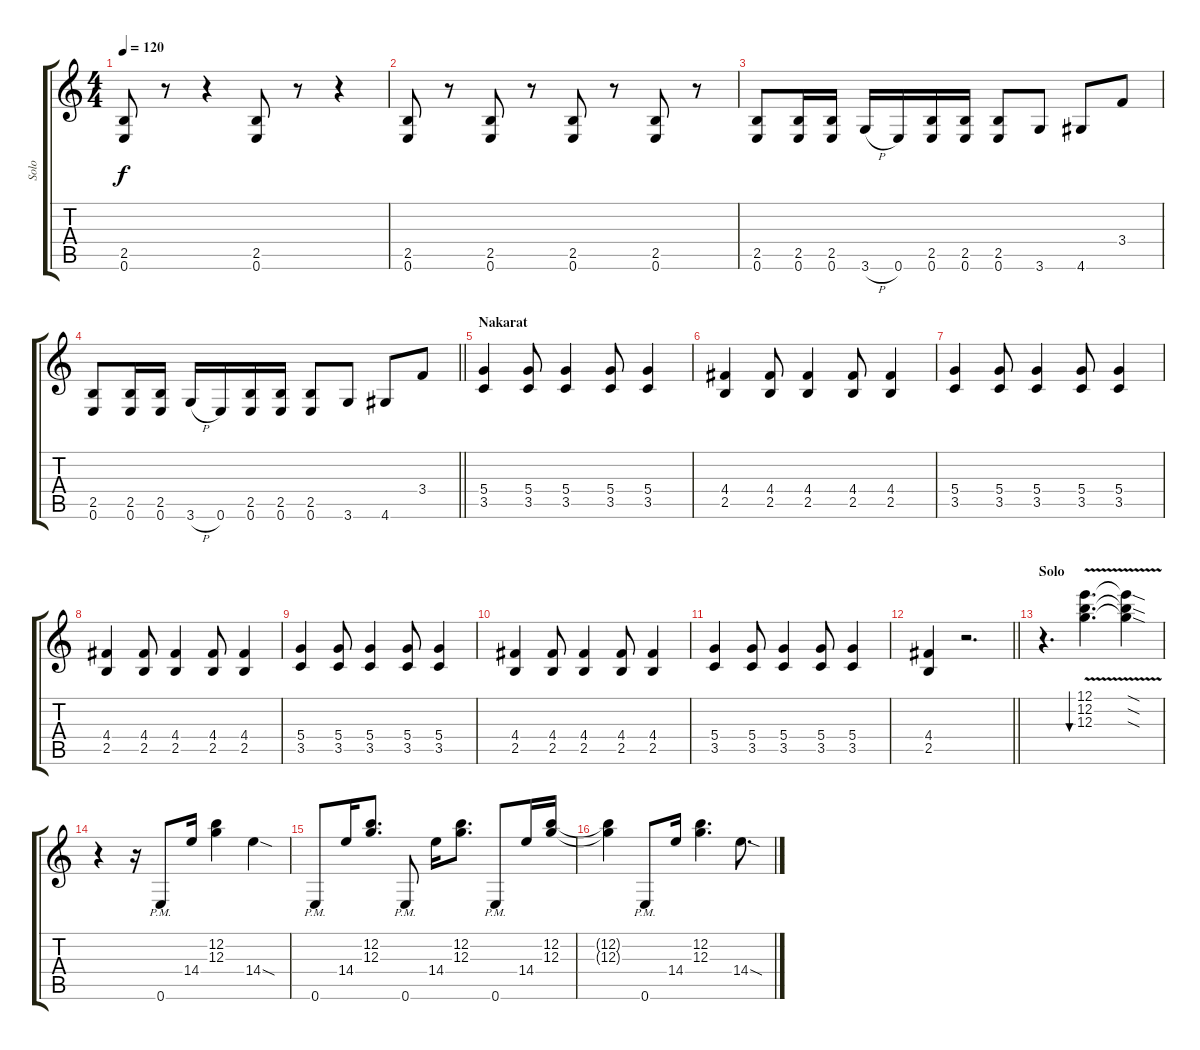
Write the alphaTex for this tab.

\track ("Solo" "Solo") {instrument distortionguitar}
\staff {score tabs}
\tuning (E4 B3 G3 D3 A2 E2) {hide}
\ts (4 4)
\tempo 120
\clef g2
\ks c
(2.5 0.6).8{dy f} r.8 r.4 (2.5 0.6).8 r.8 r.4 |
(2.5 0.6).8 r.8 (2.5 0.6).8 r.8 (2.5 0.6).8 r.8 (2.5 0.6).8 r.8 |
(2.5 0.6).8 (2.5 0.6).16 (2.5 0.6).16 3.6{h}.16 0.6.16 (2.5 0.6).16 (2.5 0.6).16 (2.5 0.6).8 3.6.8 4.6.8 3.4.8 |
\barLineRight lightlight
(2.5 0.6).8 (2.5 0.6).16 (2.5 0.6).16 3.6{h}.16 0.6.16 (2.5 0.6).16 (2.5 0.6).16 (2.5 0.6).8 3.6.8 4.6.8 3.4.8 |
\section ("" "Nakarat")
(5.4 3.5).4 (5.4 3.5).8 (5.4 3.5).4 (5.4 3.5).8 (5.4 3.5).4 |
(4.4 2.5).4 (4.4 2.5).8 (4.4 2.5).4 (4.4 2.5).8 (4.4 2.5).4 |
(5.4 3.5).4 (5.4 3.5).8 (5.4 3.5).4 (5.4 3.5).8 (5.4 3.5).4 |
(4.4 2.5).4 (4.4 2.5).8 (4.4 2.5).4 (4.4 2.5).8 (4.4 2.5).4 |
(5.4 3.5).4 (5.4 3.5).8 (5.4 3.5).4 (5.4 3.5).8 (5.4 3.5).4 |
(4.4 2.5).4 (4.4 2.5).8 (4.4 2.5).4 (4.4 2.5).8 (4.4 2.5).4 |
(5.4 3.5).4 (5.4 3.5).8 (5.4 3.5).4 (5.4 3.5).8 (5.4 3.5).4 |
\barLineRight lightlight
(4.4 2.5).4 r.2{d} |
\section ("" "Solo")
r.4{d} (12.1{v} 12.2{v} 12.3{v}).4{d bu 240} (12.1{sod t} 12.2{sod t} 12.3{sod t}).4 |
r.4 r.16 0.6{pm}.8 14.4.16 (12.2 12.3).4 14.4{sod}.4 |
0.6{pm}.8 14.4.16 (12.2 12.3).8{d} 0.6{pm}.8 14.4.16 (12.2 12.3).8{d} 0.6{pm}.8 14.4.16 (12.2 12.3).16 |
(12.2{t} 12.3{t}).4 0.6{pm}.8 14.4.16 (12.2 12.3).4{d} 14.4{sod}.8{d}
